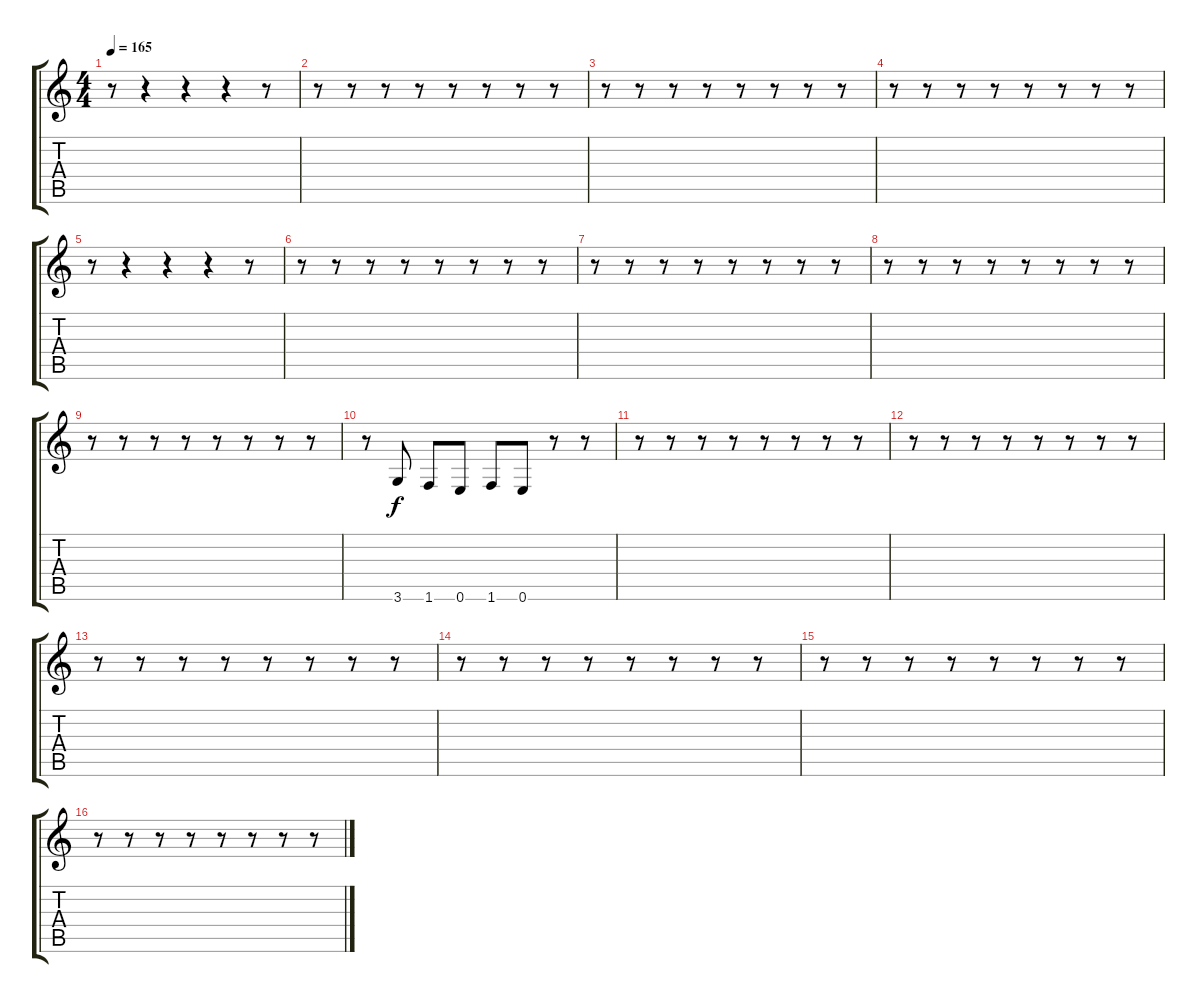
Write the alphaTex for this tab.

\track "" {instrument electricbassfinger}
\staff {score tabs}
\tuning (E4 B3 G3 D3 A2 E2) {hide}
\ts (4 4)
\tempo 165
\clef g2
\ks c
r.8{dy f} r.4 r.4 r.4 r.8 |
r.8 r.8 r.8 r.8 r.8 r.8 r.8 r.8 |
r.8 r.8 r.8 r.8 r.8 r.8 r.8 r.8 |
r.8 r.8 r.8 r.8 r.8 r.8 r.8 r.8 |
r.8 r.4 r.4 r.4 r.8 |
r.8 r.8 r.8 r.8 r.8 r.8 r.8 r.8 |
r.8 r.8 r.8 r.8 r.8 r.8 r.8 r.8 |
r.8 r.8 r.8 r.8 r.8 r.8 r.8 r.8 |
r.8 r.8 r.8 r.8 r.8 r.8 r.8 r.8 |
r.8 3.6.8 1.6.8 0.6.8 1.6.8 0.6.8 r.8 r.8 |
r.8 r.8 r.8 r.8 r.8 r.8 r.8 r.8 |
r.8 r.8 r.8 r.8 r.8 r.8 r.8 r.8 |
r.8 r.8 r.8 r.8 r.8 r.8 r.8 r.8 |
r.8 r.8 r.8 r.8 r.8 r.8 r.8 r.8 |
r.8 r.8 r.8 r.8 r.8 r.8 r.8 r.8 |
r.8 r.8 r.8 r.8 r.8 r.8 r.8 r.8
